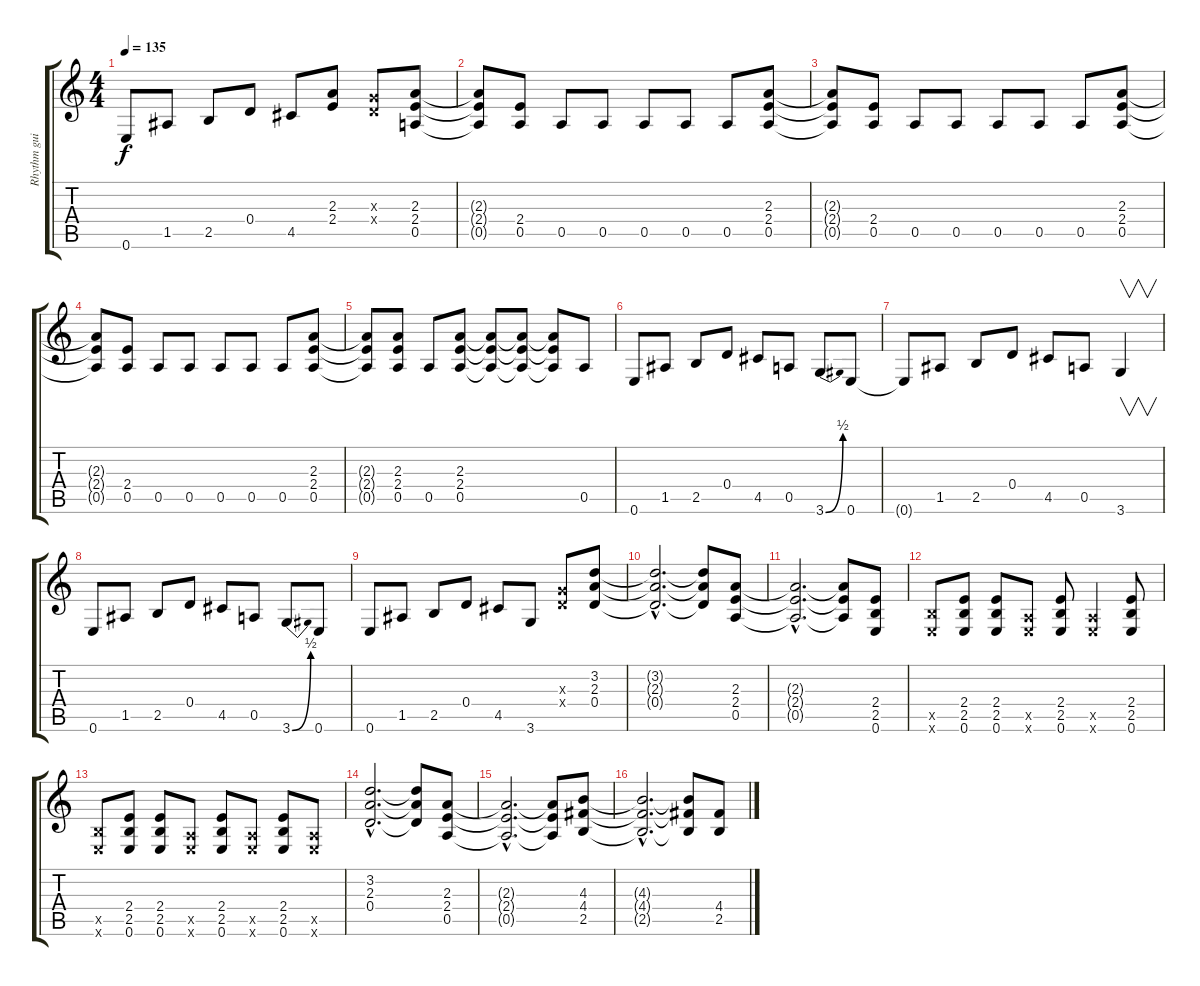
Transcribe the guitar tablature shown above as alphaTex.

\track ("Rhythm guitar 1" "Rhythm gui") {instrument distortionguitar}
\staff {score tabs}
\tuning (E4 B3 G3 D3 A2 E2) {hide}
\ts (4 4)
\tempo 135
\clef g2
\ks c
0.6.8{dy f} 1.5.8 2.5.8 0.4.8 4.5.8 (2.3 2.4).8 (0.3{x} 0.4{x}).8 (2.3 2.4 0.5).8 |
(2.3{t} 2.4{t} 0.5{t}).8 (2.4 0.5).8 0.5.8 0.5.8 0.5.8 0.5.8 0.5.8 (2.3 2.4 0.5).8 |
(2.3{t} 2.4{t} 0.5{t}).8 (2.4 0.5).8 0.5.8 0.5.8 0.5.8 0.5.8 0.5.8 (2.3 2.4 0.5).8 |
(2.3{t} 2.4{t} 0.5{t}).8 (2.4 0.5).8 0.5.8 0.5.8 0.5.8 0.5.8 0.5.8 (2.3 2.4 0.5).8 |
(2.3{t} 2.4{t} 0.5{t}).8 (2.3 2.4 0.5).8 0.5.8 (2.3 2.4 0.5).8 (2.3{t} 2.4{t} 0.5{t}).8 (2.3{t} 2.4{t} 0.5{t}).8 (2.3{t} 2.4{t} 0.5{t}).8 0.5.8 |
0.6.8 1.5.8 2.5.8 0.4.8 4.5.8 0.5.8 3.6{be (bend 0 0 60 2)}.8 0.6.8 |
0.6{t}.8 1.5.8 2.5.8 0.4.8 4.5.8 0.5.8 3.6.4{v} |
0.6.8 1.5.8 2.5.8 0.4.8 4.5.8 0.5.8 3.6{be (bend 0 0 60 2)}.8 0.6.8 |
0.6.8 1.5.8 2.5.8 0.4.8 4.5.8 3.6.8 (0.3{x} 0.4{x}).8 (3.2 2.3 0.4).8 |
(3.2{hac t} 2.3{hac t} 0.4{hac t}).2{d} (3.2{t} 2.3{t} 0.4{t}).8 (2.3 2.4 0.5).8 |
(2.3{hac t} 2.4{hac t} 0.5{hac t}).2{d} (2.3{t} 2.4{t} 0.5{t}).8 (2.4 2.5 0.6).8 |
(2.5{x} 0.6{x}).8 (2.4 2.5 0.6).8 (2.4 2.5 0.6).8 (0.5{x} 0.6{x}).8 (2.4 2.5 0.6).8 (0.5{x} 0.6{x}).4 (2.4 2.5 0.6).8 |
(2.5{x} 0.6{x}).8 (2.4 2.5 0.6).8 (2.4 2.5 0.6).8 (0.5{x} 0.6{x}).8 (2.4 2.5 0.6).8 (0.5{x} 0.6{x}).8 (2.4 2.5 0.6).8 (0.5{x} 0.6{x}).8 |
(3.2{hac} 2.3{hac} 0.4{hac}).2{d} (3.2{t} 2.3{t} 0.4{t}).8 (2.3 2.4 0.5).8 |
(2.3{hac t} 2.4{hac t} 0.5{hac t}).2{d} (2.3{t} 2.4{t} 0.5{t}).8 (4.3 4.4 2.5).8 |
(4.3{hac t} 4.4{hac t} 2.5{hac t}).2{d} (4.3{t} 4.4{t} 2.5{t}).8 (4.4 2.5).8
